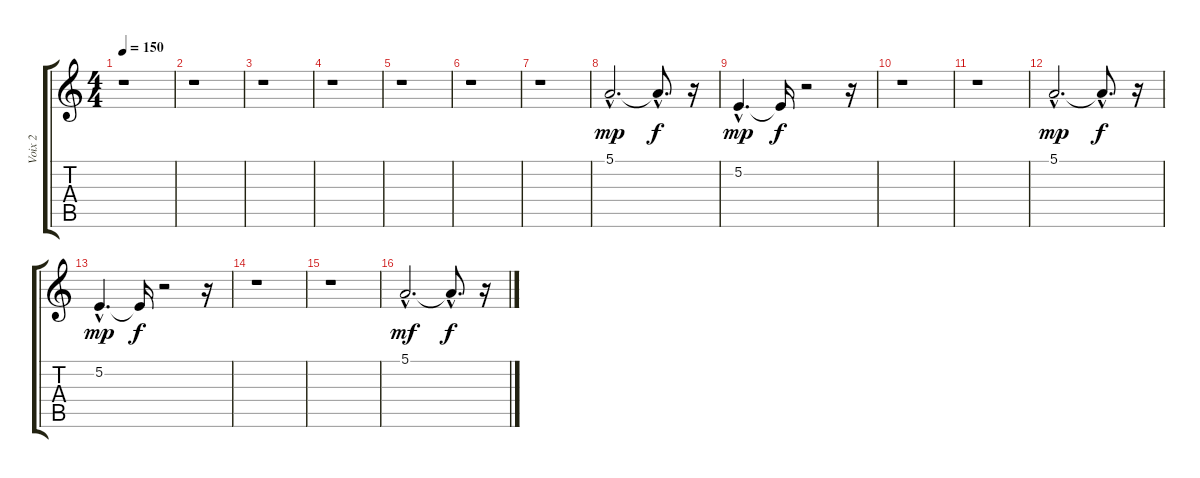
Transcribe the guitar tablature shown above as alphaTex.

\track ("Voix 2" "Voix 2") {instrument trombone}
\staff {score tabs}
\tuning (E4 B3 G3 D3 A2 E2) {hide}
\ts (4 4)
\tempo 150
\clef g2
\ks c
r.1{dy f} |
r.1 |
r.1 |
r.1 |
r.1 |
r.1 |
r.1 |
5.1{hac}.2{d dy mp} 5.1{hac t}.8{d dy f} r.16 |
5.2{hac}.4{d dy mp} 5.2{t}.16{dy f} r.2 r.16 |
r.1 |
r.1 |
5.1{hac}.2{d dy mp} 5.1{hac t}.8{d dy f} r.16 |
5.2{hac}.4{d dy mp} 5.2{t}.16{dy f} r.2 r.16 |
r.1 |
r.1 |
5.1{hac}.2{d dy mf} 5.1{hac t}.8{d dy f} r.16
